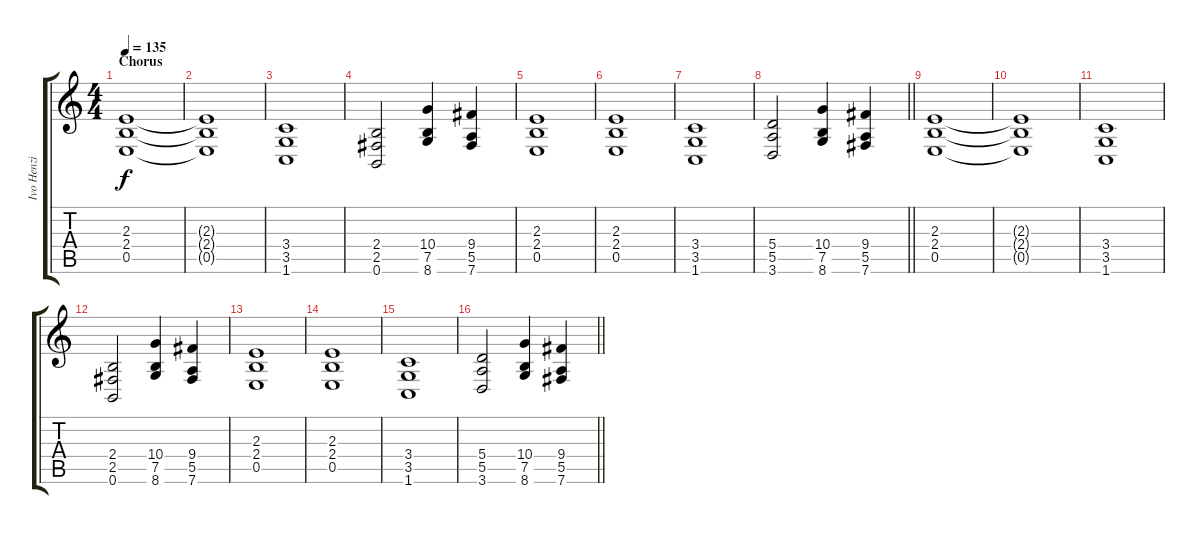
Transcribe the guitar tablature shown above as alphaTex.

\track ("Ivo Henzi" "Ivo Henzi") {instrument distortionguitar}
\staff {score tabs}
\tuning (B3 Gb3 D3 A2 E2 B1) {hide}
\ts (4 4)
\section ("" "Chorus")
\tempo 135
\clef g2
\ks c
(2.3 2.4 0.5).1{dy f volume 15 instrument distortionguitar} |
(2.3{t} 2.4{t} 0.5{t}).1 |
(3.4 3.5 1.6).1 |
(2.4 2.5 0.6).2 (10.4 7.5 8.6).4 (9.4 5.5 7.6).4 |
(2.3 2.4 0.5).1 |
(2.3 2.4 0.5).1 |
(3.4 3.5 1.6).1 |
\barLineRight lightlight
(5.4 5.5 3.6).2 (10.4 7.5 8.6).4 (9.4 5.5 7.6).4 |
(2.3 2.4 0.5).1{volume 15 instrument distortionguitar} |
(2.3{t} 2.4{t} 0.5{t}).1 |
(3.4 3.5 1.6).1 |
(2.4 2.5 0.6).2 (10.4 7.5 8.6).4 (9.4 5.5 7.6).4 |
(2.3 2.4 0.5).1 |
(2.3 2.4 0.5).1 |
(3.4 3.5 1.6).1 |
\barLineRight lightlight
(5.4 5.5 3.6).2 (10.4 7.5 8.6).4 (9.4 5.5 7.6).4
